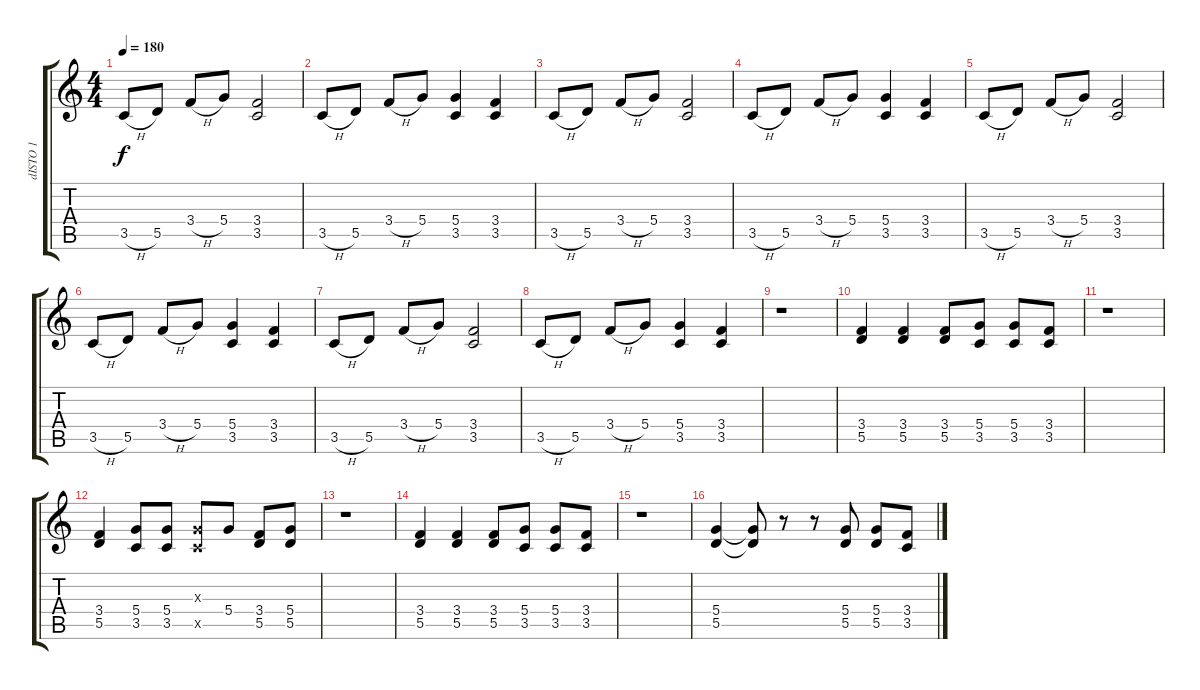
\track ("dISTO 1" "dISTO 1") {instrument distortionguitar}
\staff {score tabs}
\tuning (E4 B3 G3 D3 A2 E2) {hide}
\ts (4 4)
\tempo 180
\clef g2
\ks c
3.5{h}.8{dy f} 5.5.8 3.4{h}.8 5.4.8 (3.4 3.5).2 |
3.5{h}.8 5.5.8 3.4{h}.8 5.4.8 (5.4 3.5).4 (3.4 3.5).4 |
3.5{h}.8 5.5.8 3.4{h}.8 5.4.8 (3.4 3.5).2 |
3.5{h}.8 5.5.8 3.4{h}.8 5.4.8 (5.4 3.5).4 (3.4 3.5).4 |
3.5{h}.8 5.5.8 3.4{h}.8 5.4.8 (3.4 3.5).2 |
3.5{h}.8 5.5.8 3.4{h}.8 5.4.8 (5.4 3.5).4 (3.4 3.5).4 |
3.5{h}.8 5.5.8 3.4{h}.8 5.4.8 (3.4 3.5).2 |
3.5{h}.8 5.5.8 3.4{h}.8 5.4.8 (5.4 3.5).4 (3.4 3.5).4 |
r.1 |
(3.4 5.5).4 (3.4 5.5).4 (3.4 5.5).8 (5.4 3.5).8 (5.4 3.5).8 (3.4 3.5).8 |
r.1 |
(3.4 5.5).4 (5.4 3.5).8 (5.4 3.5).8 (0.3{x} 3.5{x}).8 5.4.8 (3.4 5.5).8 (5.4 5.5).8 |
r.1 |
(3.4 5.5).4 (3.4 5.5).4 (3.4 5.5).8 (5.4 3.5).8 (5.4 3.5).8 (3.4 3.5).8 |
r.1 |
(5.4 5.5).4 (5.4{t} 5.5{t}).8 r.8 r.8 (5.4 5.5).8 (5.4 5.5).8 (3.4 3.5).8
